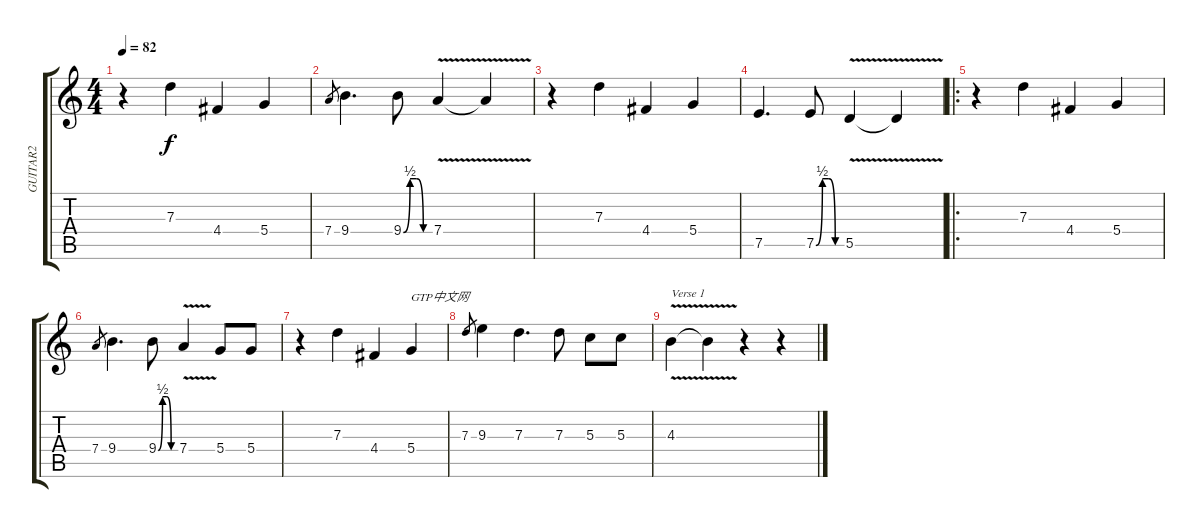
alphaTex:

\track ("GUITAR2" "GUITAR2") {instrument overdrivenguitar}
\staff {score tabs}
\tuning (E4 B3 G3 D3 A2 E2) {hide}
\ts (4 4)
\tempo 82
\clef g2
\ks c
r.4{dy f instrument overdrivenguitar} 7.3.4 4.4.4 5.4.4 |
7.4.8{gr} 9.4.4{d} 9.4{be (custom 0 0 15 2 30 2 45 0 60 0)}.8 7.4{v}.4 7.4{t}.4 |
r.4 7.3.4 4.4.4 5.4.4 |
7.5.4{d} 7.5{be (custom 0 0 15 2 30 2 45 0 60 0)}.8 5.5{v}.4 5.5{t}.4 |
\ro
r.4 7.3.4 4.4.4 5.4.4 |
7.4.8{gr} 9.4.4{d} 9.4{be (custom 0 0 15 2 30 2 45 0 60 0)}.8 7.4{v}.4 5.4.8 5.4.8 |
r.4 7.3.4 4.4.4 5.4.4{txt "GTP中文网"} |
7.3.8{gr} 9.3.4 7.3.4{d} 7.3.8 5.3.8 5.3.8 |
4.3{v}.4{txt "Verse 1 "} 4.3{t}.4 r.4 r.4
